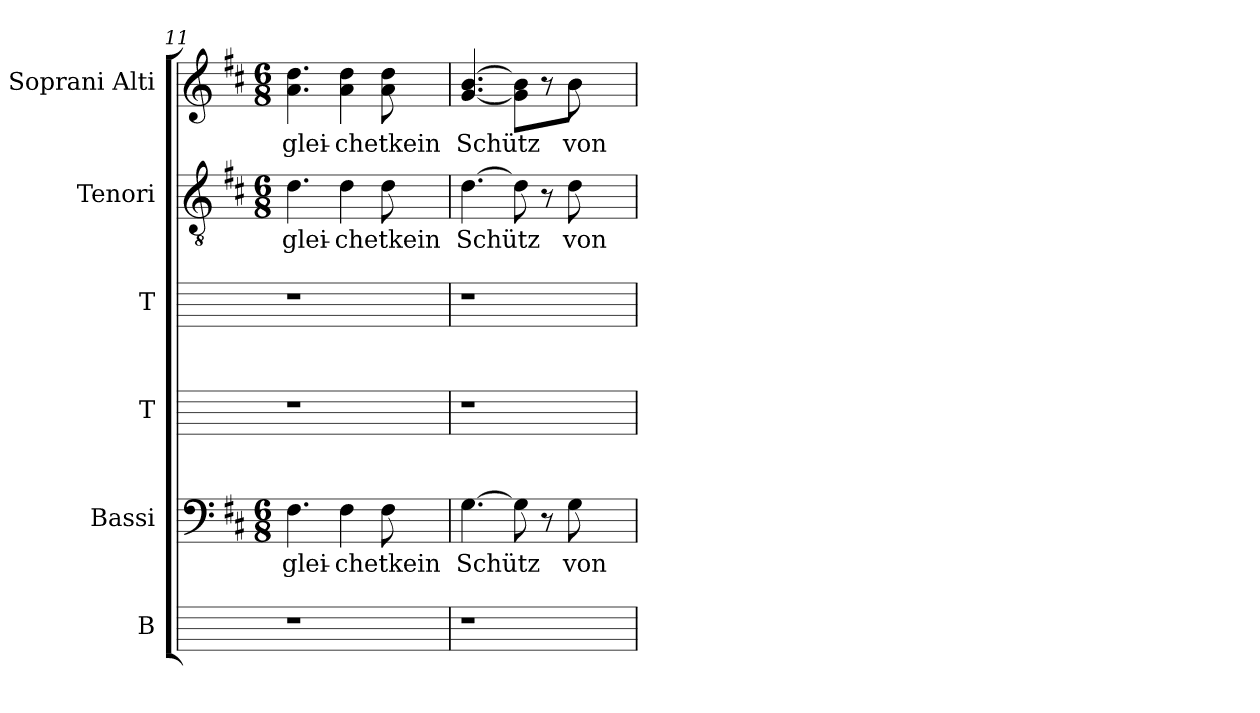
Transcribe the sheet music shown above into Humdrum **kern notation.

**kern	**kern	**text	**kern	**kern	**kern	**text	**kern	**text
*part6	*part5	*part5	*part4	*part3	*part2	*part2	*part1	*part1
*staff6	*staff5	*staff5	*staff4	*staff3	*staff2	*staff2	*staff1	*staff1
*I"B	*I"Bassi	*	*I"T	*I"T	*I"Tenori	*	*I"Soprani  Alti	*
*I'B	*I'B	*	*I'T	*I'T	*I'T	*	*I'S  A	*
*	*clefF4	*	*	*	*clefGv2	*	*clefG2	*
*	*k[f#c#]	*	*	*	*k[f#c#]	*	*k[f#c#]	*
*	*D:	*	*	*	*D:	*	*D:	*
*	*M6/8	*	*	*	*M6/8	*	*M6/8	*
=11	=11	=11	=11	=11	=11	=11	=11	=11
!	!	!LO:LY:b	!	!	!	!LO:LY:b	!	!LO:LY:b
1r	4.F#\	glei-	1r	1r	4.d\	glei-	4.dd\ 4.a\	glei-
!	!	!LO:LY:b:cj	!	!	!	!LO:LY:b:cj	!	!LO:LY:b:cj
.	4F#\	-chetkein	.	.	4d\	-chetkein	4dd\ 4a\	-chetkein
.	8F#\	.	.	.	8d\	.	8dd\ 8a\	.
.	4ryy	.	.	.	4ryy	.	4ryy	.
=12	=12	=12	=12	=12	=12	=12	=12	=12
!	!	!LO:LY:b:cj	!	!	!	!LO:LY:b:cj	!	!LO:LY:b:cj
*	*	*	*	*	*	*	*^	*
1r	[>4.G\	Schütz	1r	1r	[>4.d\	Schütz	[>4.b/ [<4.g/	2ryy	Schütz
.	8G\]	.	.	.	8d\]	.	8b]\ 8g]\L	.	.
.	8r	.	.	.	8r	.	8ryy	8r	.
!	!	!LO:LY:b:cj	!	!	!	!LO:LY:b:cj	!	!	!LO:LY:b:cj
.	8G\	von	.	.	8d\	von	8b\J	8b\	von
.	4ryy	.	.	.	4ryy	.	4ryy	4ryy	.
*	*	*	*	*	*	*	*v	*v	*
=	=	=	=	=	=	=	=	=
*-	*-	*-	*-	*-	*-	*-	*-	*-
